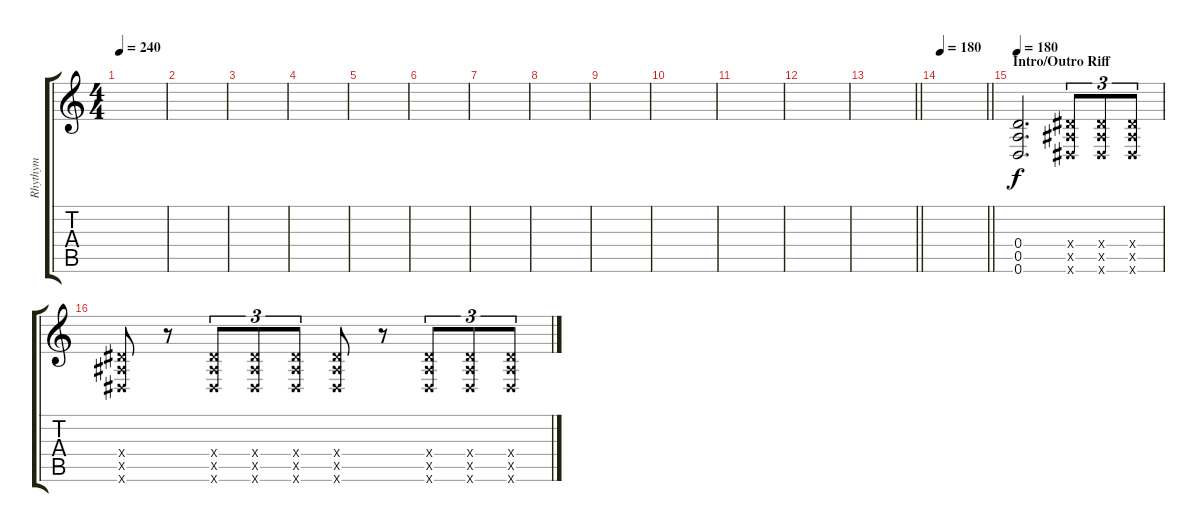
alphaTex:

\track ("Rhythym" "Rhythym") {instrument distortionguitar}
\staff {score tabs}
\tuning (E4 B3 G3 D3 A2 D2) {hide}
\ts (4 4)
\tempo 240
\clef g2
\ks c
|
|
|
|
|
|
|
|
|
|
|
|
\barLineRight lightlight
|
\tempo 180
\barLineRight lightlight
|
\section ("" "Intro/Outro Riff")
\tempo 180
(0.4 0.5 0.6).2{d} (1.4{x} 1.5{x} 1.6{x}).8{tu (3 2)} (1.4{x} 1.5{x} 1.6{x}).8{tu (3 2)} (1.4{x} 1.5{x} 1.6{x}).8{tu (3 2)} |
(1.4{x} 1.5{x} 1.6{x}).8 r.8 (1.4{x} 1.5{x} 1.6{x}).8{tu (3 2)} (1.4{x} 1.5{x} 1.6{x}).8{tu (3 2)} (1.4{x} 1.5{x} 1.6{x}).8{tu (3 2)} (1.4{x} 1.5{x} 1.6{x}).8 r.8 (1.4{x} 1.5{x} 1.6{x}).8{tu (3 2)} (1.4{x} 1.5{x} 1.6{x}).8{tu (3 2)} (1.4{x} 1.5{x} 1.6{x}).8{tu (3 2)}
